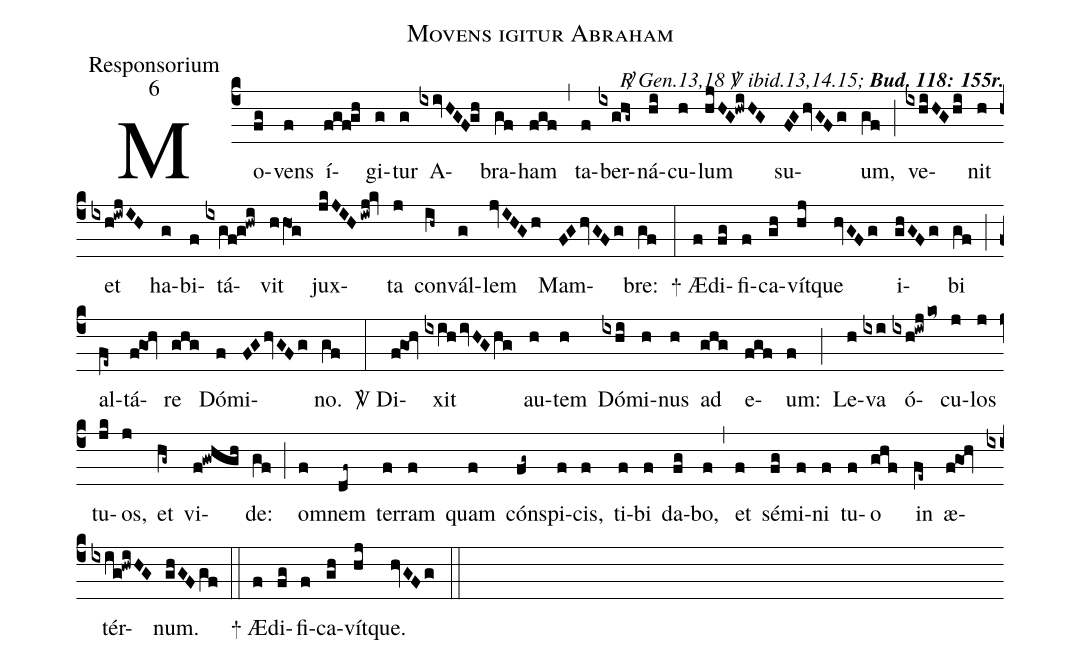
name:Movens igitur Abraham;
office-part:Responsorium;
mode:6;
commentary:{\itshape\mdseries \Rbar\ Gen.13,18  \Vbar\ ibid.13,14.15;\/} {\bfseries Bud.\ 118: 155r.};
%%
(c4) Mo(fg)vens(f) í(fgf!gh)gi(g)tur(g) A(ixivHGF!gh)bra(gf)ham(fgf) (,)
ta(f)ber(ixghg~)ná(hi)cu(h)lum(hjHG!hwiHG) su(FGhvGFg)um,(gf) (;)
ve(ixhiHGhi)nit(h) et(ixh!iwjIH) ha(g)bi(f)tá(ixgf!g!hwi)vit(hhO1g) jux(jkJIHiwj!kv)ta(j) con(ih~)vál(g)lem(jvIHGh) Mam(FGhvGFg)bre:(gf) (:)
<sp>+</sp> Æ(f)di(fg)fi(f)ca(gh)vít(hj)que(hvGFg) i(ghGFg)bi(gf) (;)
al(fe~)tá(f!go1!hv)re(ghg) Dó(f)mi(FGhvGFg)no.(gf) (:)
<sp>V/</sp> Di(f!go1!hv)xit(ixihivHGhg) au(h)tem(h) Dó(ixhi)mi(h)nus(h) ad(ghg) e(fgf)um:(f) (;)
Le(h)va(ixi) ó(ixh!iwjko~)cu(j)los(j) tu(jk)os,(j) et(hg~) vi(f!gwhgh)de:(gf) (;)
om(f)nem(df~) ter(f)ram(f) quam(f) cón(fg~)spi(f)cis,(f) ti(f)bi(f) da(fg)bo,(f) (,)
et(f) sé(fg)mi(f)ni(f) tu(f)o(ghf) in(fe~) æ(f!go1!hv)tér(ixig!hwiHG)num.(ghGFgf) (::)
<sp>+</sp> Æ(f)di(fg)fi(f)ca(gh)vít(hj)que.(hvGFg) (::)
